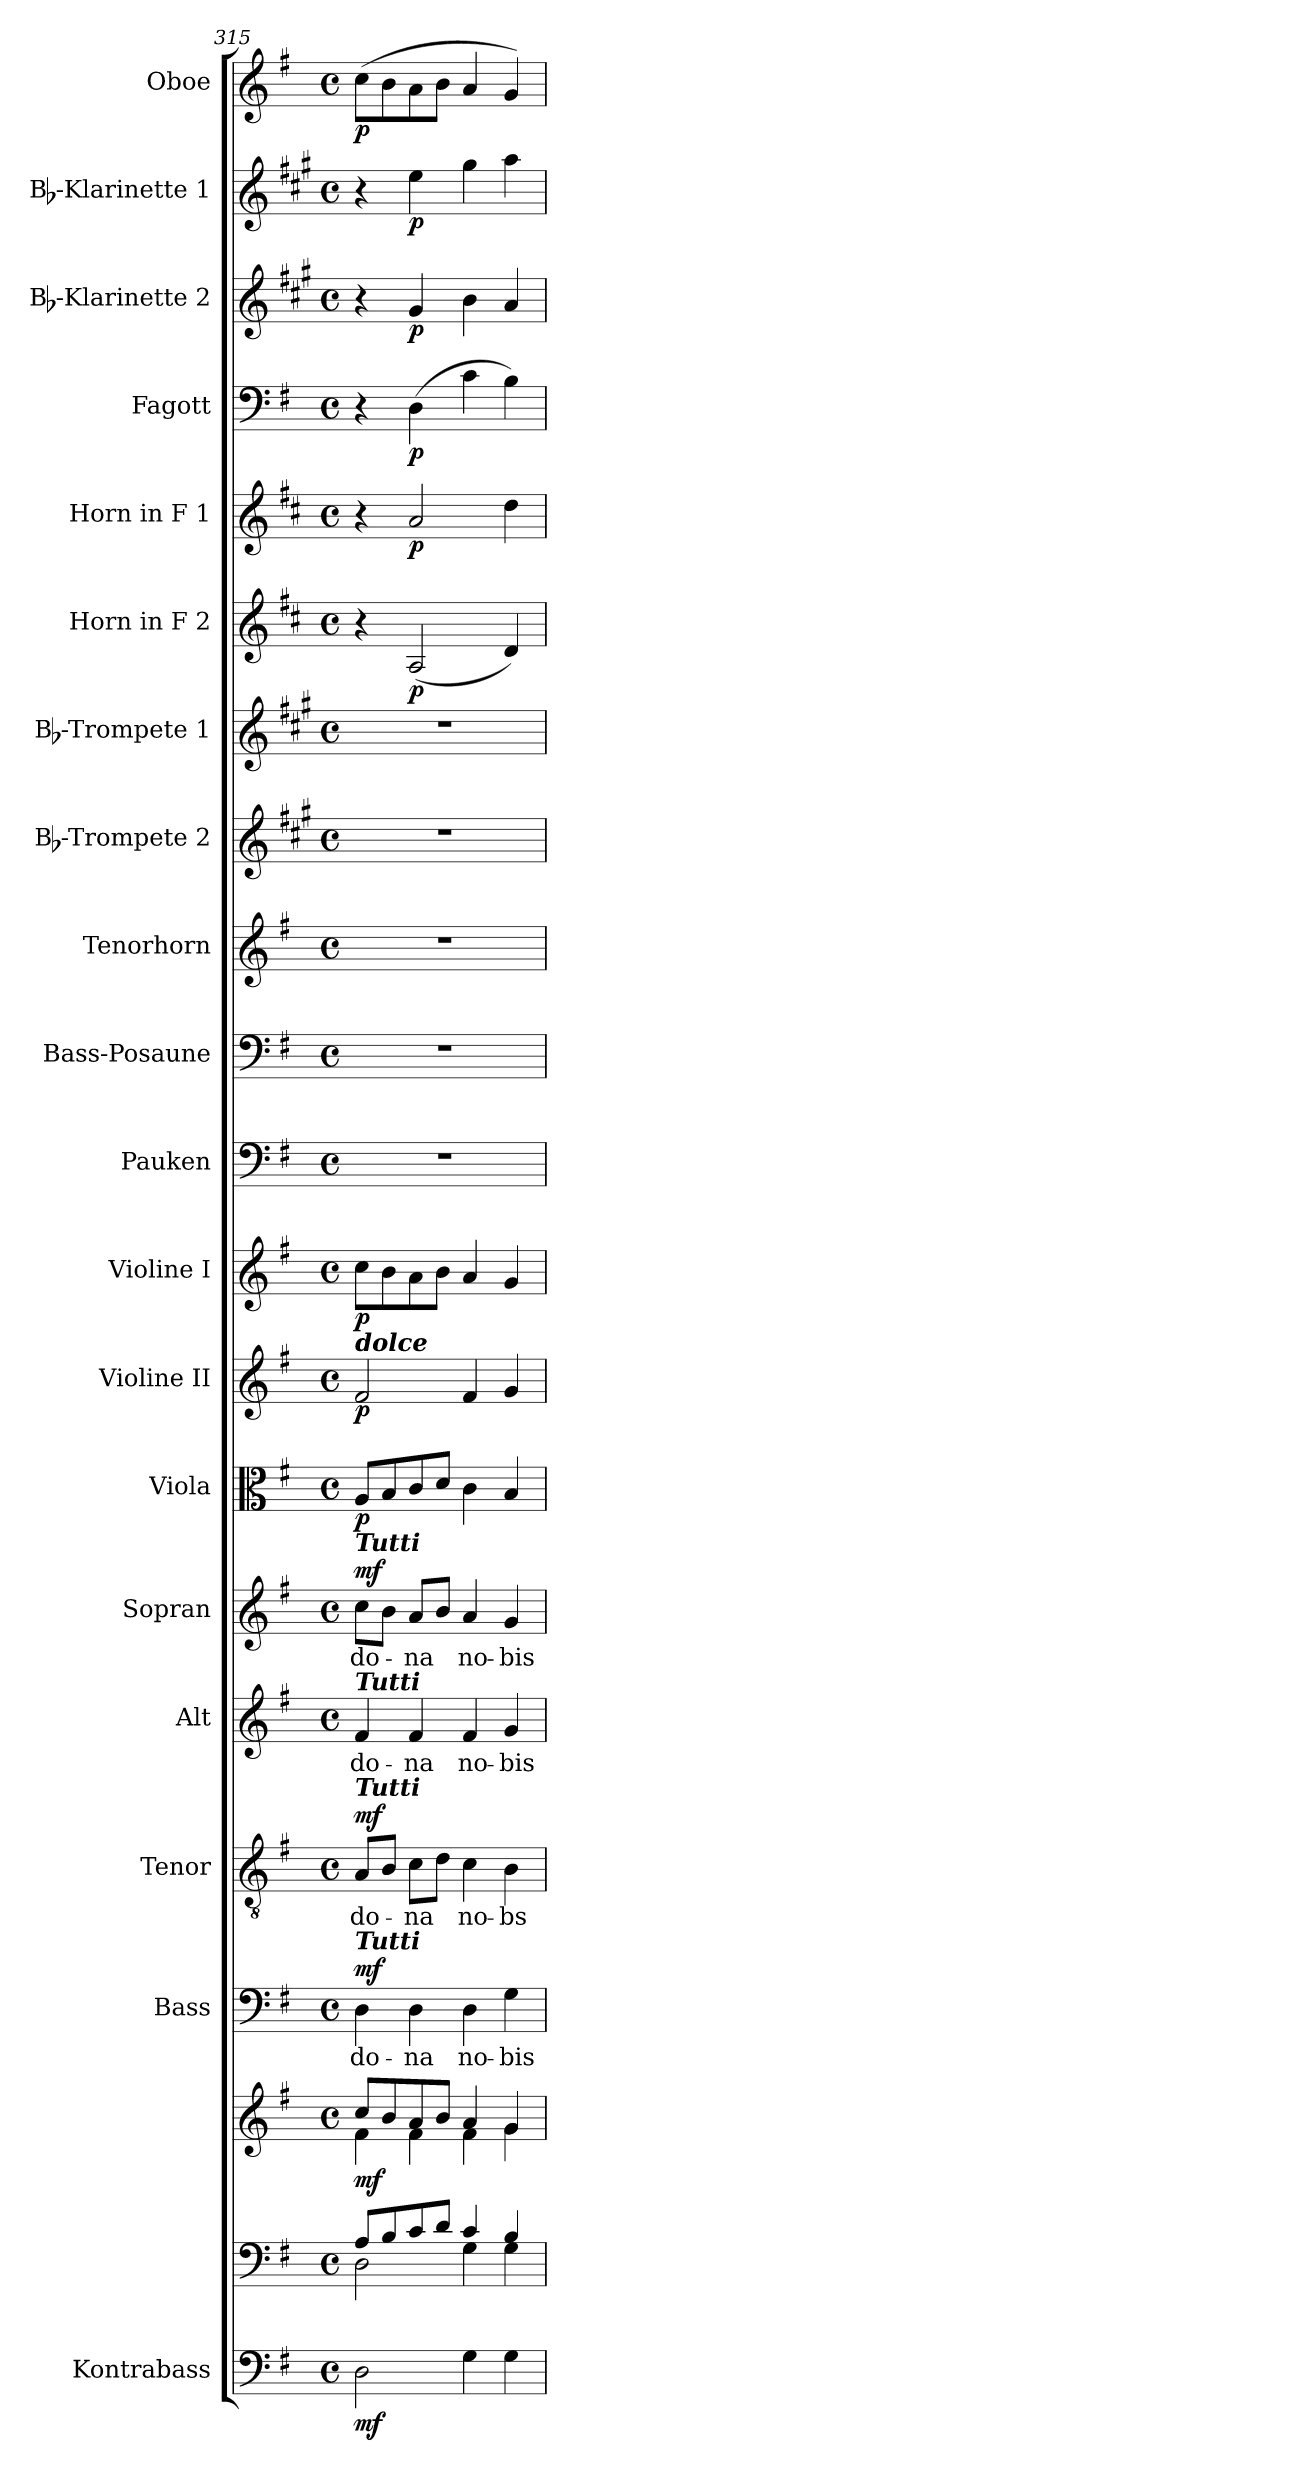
**kern	**dynam	**kern	**kern	**dynam	**kern	**text	**dynam	**kern	**text	**dynam	**kern	**text	**kern	**text	**dynam	**kern	**dynam	**kern	**dynam	**kern	**dynam	**kern	**kern	**kern	**kern	**kern	**kern	**dynam	**kern	**dynam	**kern	**dynam	**kern	**dynam	**kern	**dynam	**kern	**dynam
*part20	*part20	*part19	*part19	*part19	*part18	*part18	*part18	*part17	*part17	*part17	*part16	*part16	*part15	*part15	*part15	*part14	*part14	*part13	*part13	*part12	*part12	*part11	*part10	*part9	*part8	*part7	*part6	*part6	*part5	*part5	*part4	*part4	*part3	*part3	*part2	*part2	*part1	*part1
*staff21	*staff21	*staff20	*staff19	*staff19/20	*staff18	*staff18	*staff18	*staff17	*staff17	*staff17	*staff16	*staff16	*staff15	*staff15	*staff15	*staff14	*staff14	*staff13	*staff13	*staff12	*staff12	*staff11	*staff10	*staff9	*staff8	*staff7	*staff6	*staff6	*staff5	*staff5	*staff4	*staff4	*staff3	*staff3	*staff2	*staff2	*staff1	*staff1
*I"Kontrabass	*	*	*	*	*I"Bass	*	*	*I"Tenor	*	*	*I"Alt	*	*I"Sopran	*	*	*I"Viola	*	*I"Violine II	*	*I"Violine I	*	*I"Pauken	*I"Bass-Posaune	*I"Tenorhorn	*I"Bb-Trompete 2	*I"Bb-Trompete 1	*I"Horn in F 2	*	*I"Horn in F 1	*	*I"Fagott	*	*I"Bb-Klarinette 2	*	*I"Bb-Klarinette 1	*	*I"Oboe	*
*I'Kb.	*	*	*	*	*I'B.	*	*	*I'T.	*	*	*I'A.	*	*I'S.	*	*	*I'Vla.	*	*I'Vl. II	*	*I'Vl. I	*	*I'Pk.	*I'B. Pos.	*I'T. Hrn.	*I'Bb Trp. 2	*I'Bb Trp. 1	*	*	*	*	*I'Fg.	*	*I'Bb Kl. 2	*	*I'Bb Kl. 1	*	*I'Ob.	*
*clefF4	*	*clefF4	*clefG2	*	*clefF4	*	*	*clefGv2	*	*	*clefG2	*	*clefG2	*	*	*clefC3	*	*clefG2	*	*clefG2	*	*clefF4	*clefF4	*clefG2	*clefG2	*clefG2	*clefG2	*	*clefG2	*	*clefF4	*	*clefG2	*	*clefG2	*	*clefG2	*
*ITrd7c12	*	*	*	*	*	*	*	*	*	*	*	*	*	*	*	*	*	*	*	*	*	*	*	*ITrd8c14	*ITrd1c2	*ITrd1c2	*ITrd4c7	*	*ITrd4c7	*	*	*	*ITrd1c2	*	*ITrd1c2	*	*	*
*k[f#]	*	*k[f#]	*k[f#]	*	*k[f#]	*	*	*k[f#]	*	*	*k[f#]	*	*k[f#]	*	*	*k[f#]	*	*k[f#]	*	*k[f#]	*	*k[f#]	*k[f#]	*k[f#]	*k[f#]	*k[f#]	*k[f#]	*	*k[f#]	*	*k[f#]	*	*k[f#]	*	*k[f#]	*	*k[f#]	*
*G:	*	*G:	*G:	*	*G:	*	*	*G:	*	*	*G:	*	*G:	*	*	*G:	*	*G:	*	*G:	*	*G:	*G:	*G:	*G:	*G:	*G:	*	*G:	*	*G:	*	*G:	*	*G:	*	*G:	*
*M4/4	*	*M4/4	*M4/4	*	*M4/4	*	*	*M4/4	*	*	*M4/4	*	*M4/4	*	*	*M4/4	*	*M4/4	*	*M4/4	*	*M4/4	*M4/4	*M4/4	*M4/4	*M4/4	*M4/4	*	*M4/4	*	*M4/4	*	*M4/4	*	*M4/4	*	*M4/4	*
*met(c)	*	*met(c)	*met(c)	*	*met(c)	*	*	*met(c)	*	*	*met(c)	*	*met(c)	*	*	*met(c)	*	*met(c)	*	*met(c)	*	*met(c)	*met(c)	*met(c)	*met(c)	*met(c)	*met(c)	*	*met(c)	*	*met(c)	*	*met(c)	*	*met(c)	*	*met(c)	*
=315	=315	=315	=315	=315	=315	=315	=315	=315	=315	=315	=315	=315	=315	=315	=315	=315	=315	=315	=315	=315	=315	=315	=315	=315	=315	=315	=315	=315	=315	=315	=315	=315	=315	=315	=315	=315	=315	=315
*	*	*^	*^	*	*	*	*	*	*	*	*	*	*	*	*	*	*	*	*	*	*	*	*	*	*	*	*	*	*	*	*	*	*	*	*	*	*	*
!	!	!	!	!	!	!	!	!	!	!	!	!	!	!	!	!	!	!	!	!	!	!LO:TX:b:Bi:t=dolce	!	!	!	!	!	!	!	!	!	!	!	!	!	!	!	!	!	!
!	!	!	!	!	!	!	!	!	!	!	!	!	!	!	!LO:TX:a:Bi:t=Tutti	!	!	!	!	!	!	!	!	!	!	!	!	!	!	!	!	!	!	!	!	!	!	!	!	!
!	!	!	!	!	!	!	!	!	!	!	!	!	!LO:TX:a:Bi:t=Tutti	!	!	!	!	!	!	!	!	!	!	!	!	!	!	!	!	!	!	!	!	!	!	!	!	!	!	!
!	!	!	!	!	!	!	!	!	!	!LO:TX:a:Bi:t=Tutti	!	!	!	!	!	!	!	!	!	!	!	!	!	!	!	!	!	!	!	!	!	!	!	!	!	!	!	!	!	!
!	!	!	!	!	!	!	!LO:TX:a:Bi:t=Tutti	!	!	!	!	!	!	!	!	!	!	!	!	!	!	!	!	!	!	!	!	!	!	!	!	!	!	!	!	!	!	!	!	!
!	!LO:DY:b	!	!	!	!	!LO:DY:b	!	!LO:LY:b	!LO:DY:a	!	!LO:LY:b	!LO:DY:a	!	!LO:LY:b	!	!LO:LY:b	!LO:DY:a	!	!LO:DY:b	!	!LO:DY:b	!	!LO:DY:b	!	!	!	!	!	!	!	!	!	!	!	!	!	!	!	!	!LO:DY:b
2DD\	mf	8A/L	2D\	8cc/L	4f#\	mf	4D\	do-	mf	8A/L	do-	mf	4f#/	do-	8cc\L	do-	mf	8A/L	p	2f#/	p	8cc\L	p	1r	1r	1r	1r	1r	4r	.	4r	.	4r	.	4r	.	4r	.	(>8cc\L	p
.	.	8B/	.	8b/	.	.	.	.	.	8B/J	.	.	.	.	8b\J	.	.	8B/	.	.	.	8b\	.	.	.	.	.	.	.	.	.	.	.	.	.	.	.	.	8b\	.
!	!	!	!	!	!	!	!	!LO:LY:b	!	!	!LO:LY:b	!	!	!LO:LY:b	!	!LO:LY:b	!	!	!	!	!	!	!	!	!	!	!	!	!	!LO:DY:b	!	!LO:DY:b	!	!LO:DY:b	!	!LO:DY:b	!	!LO:DY:b	!	!
.	.	8c/	.	8a/	4f#\	.	4D\	-na	.	8c\L	-na	.	4f#/	-na	8a/L	-na	.	8c/	.	.	.	8a\	.	.	.	.	.	.	(<2D/	p	2d/	p	(>4D\	p	4f#/	p	4dd\	p	8a\	.
.	.	8d/J	.	8b/J	.	.	.	.	.	8d\J	.	.	.	.	8b/J	.	.	8d/J	.	.	.	8b\J	.	.	.	.	.	.	.	.	.	.	.	.	.	.	.	.	8b\J	.
!	!	!	!	!	!	!	!	!LO:LY:b	!	!	!LO:LY:b	!	!	!LO:LY:b	!	!LO:LY:b	!	!	!	!	!	!	!	!	!	!	!	!	!	!	!	!	!	!	!	!	!	!	!	!
4GG\	.	4c/	4G\	4a/	4f#\	.	4D\	no-	.	4c\	no-	.	4f#/	no-	4a/	no-	.	4c\	.	4f#/	.	4a/	.	.	.	.	.	.	.	.	.	.	4c\	.	4a\	.	4ff#\	.	4a/	.
!	!	!	!	!	!	!	!	!LO:LY:b	!	!	!LO:LY:b	!	!	!LO:LY:b	!	!LO:LY:b	!	!	!	!	!	!	!	!	!	!	!	!	!	!	!	!	!	!	!	!	!	!	!	!
4GG\	.	4B/	4G\	4g/	4g\	.	4G\	-bis	.	4B\	-bs	.	4g/	-bis	4g/	-bis	.	4B/	.	4g/	.	4g/	.	.	.	.	.	.	4G/)	.	4g\	.	4B\)	.	4g/	.	4gg\	.	4g/)	.
*	*	*v	*v	*	*	*	*	*	*	*	*	*	*	*	*	*	*	*	*	*	*	*	*	*	*	*	*	*	*	*	*	*	*	*	*	*	*	*	*	*
*	*	*	*v	*v	*	*	*	*	*	*	*	*	*	*	*	*	*	*	*	*	*	*	*	*	*	*	*	*	*	*	*	*	*	*	*	*	*	*	*
=	=	=	=	=	=	=	=	=	=	=	=	=	=	=	=	=	=	=	=	=	=	=	=	=	=	=	=	=	=	=	=	=	=	=	=	=	=	=
*-	*-	*-	*-	*-	*-	*-	*-	*-	*-	*-	*-	*-	*-	*-	*-	*-	*-	*-	*-	*-	*-	*-	*-	*-	*-	*-	*-	*-	*-	*-	*-	*-	*-	*-	*-	*-	*-	*-
